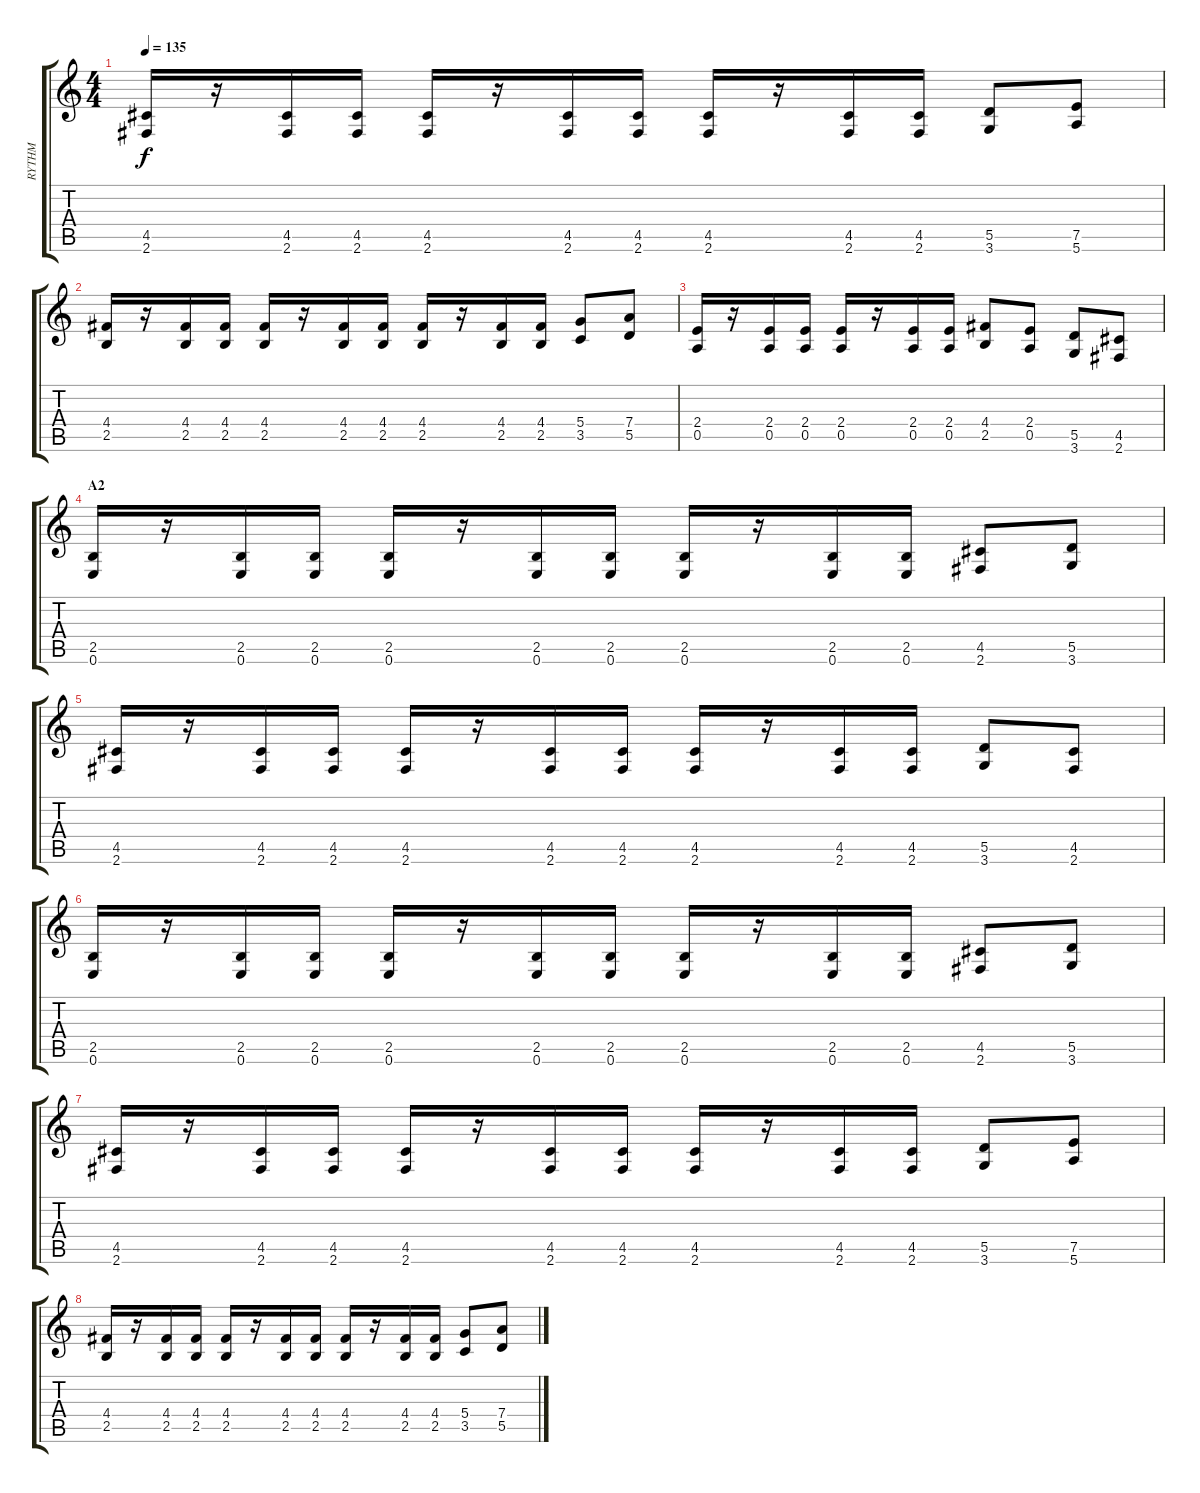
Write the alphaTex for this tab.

\track ("RYTHM" "RYTHM") {instrument distortionguitar}
\staff {score tabs}
\tuning (E4 B3 G3 D3 A2 E2) {hide}
\ts (4 4)
\tempo 135
\clef g2
\ks c
(4.5 2.6).16{dy f} r.16 (4.5 2.6).16 (4.5 2.6).16 (4.5 2.6).16 r.16 (4.5 2.6).16 (4.5 2.6).16 (4.5 2.6).16 r.16 (4.5 2.6).16 (4.5 2.6).16 (5.5 3.6).8 (7.5 5.6).8 |
(4.4 2.5).16 r.16 (4.4 2.5).16 (4.4 2.5).16 (4.4 2.5).16 r.16 (4.4 2.5).16 (4.4 2.5).16 (4.4 2.5).16 r.16 (4.4 2.5).16 (4.4 2.5).16 (5.4 3.5).8 (7.4 5.5).8 |
(2.4 0.5).16 r.16 (2.4 0.5).16 (2.4 0.5).16 (2.4 0.5).16 r.16 (2.4 0.5).16 (2.4 0.5).16 (4.4 2.5).8 (2.4 0.5).8 (5.5 3.6).8 (4.5 2.6).8 |
\section ("" "A2")
(2.5 0.6).16 r.16 (2.5 0.6).16 (2.5 0.6).16 (2.5 0.6).16 r.16 (2.5 0.6).16 (2.5 0.6).16 (2.5 0.6).16 r.16 (2.5 0.6).16 (2.5 0.6).16 (4.5 2.6).8 (5.5 3.6).8 |
(4.5 2.6).16 r.16 (4.5 2.6).16 (4.5 2.6).16 (4.5 2.6).16 r.16 (4.5 2.6).16 (4.5 2.6).16 (4.5 2.6).16 r.16 (4.5 2.6).16 (4.5 2.6).16 (5.5 3.6).8 (4.5 2.6).8 |
(2.5 0.6).16 r.16 (2.5 0.6).16 (2.5 0.6).16 (2.5 0.6).16 r.16 (2.5 0.6).16 (2.5 0.6).16 (2.5 0.6).16 r.16 (2.5 0.6).16 (2.5 0.6).16 (4.5 2.6).8 (5.5 3.6).8 |
(4.5 2.6).16 r.16 (4.5 2.6).16 (4.5 2.6).16 (4.5 2.6).16 r.16 (4.5 2.6).16 (4.5 2.6).16 (4.5 2.6).16 r.16 (4.5 2.6).16 (4.5 2.6).16 (5.5 3.6).8 (7.5 5.6).8 |
(4.4 2.5).16 r.16 (4.4 2.5).16 (4.4 2.5).16 (4.4 2.5).16 r.16 (4.4 2.5).16 (4.4 2.5).16 (4.4 2.5).16 r.16 (4.4 2.5).16 (4.4 2.5).16 (5.4 3.5).8 (7.4 5.5).8
